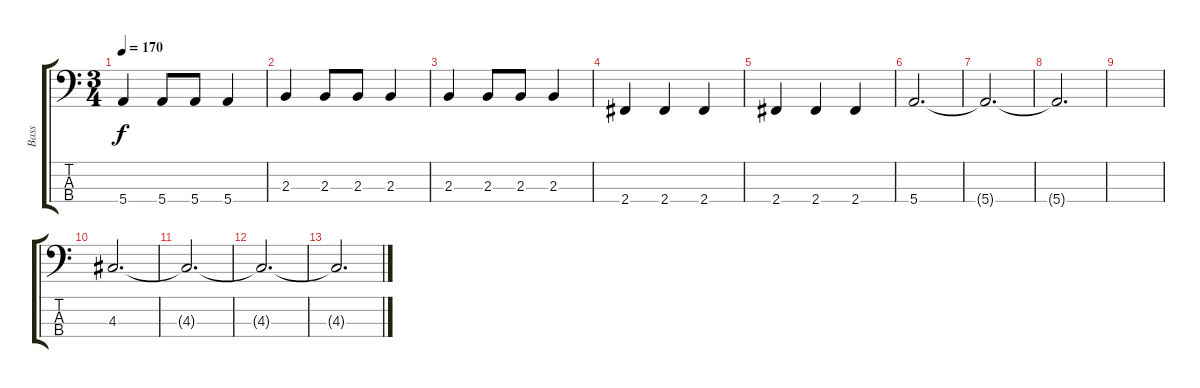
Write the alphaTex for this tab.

\track ("Bass" "Bass") {instrument electricbassfinger}
\staff {score tabs}
\tuning (G2 D2 A1 E1) {hide}
\ts (3 4)
\tempo 170
\clef f4
\ks c
5.4.4{dy f} 5.4.8 5.4.8 5.4.4 |
2.3.4 2.3.8 2.3.8 2.3.4 |
2.3.4 2.3.8 2.3.8 2.3.4 |
2.4.4 2.4.4 2.4.4 |
2.4.4 2.4.4 2.4.4 |
5.4.2{d} |
5.4{t}.2{d} |
5.4{t}.2{d} |
|
4.3.2{d} |
4.3{t}.2{d} |
4.3{t}.2{d} |
4.3{t}.2{d}
